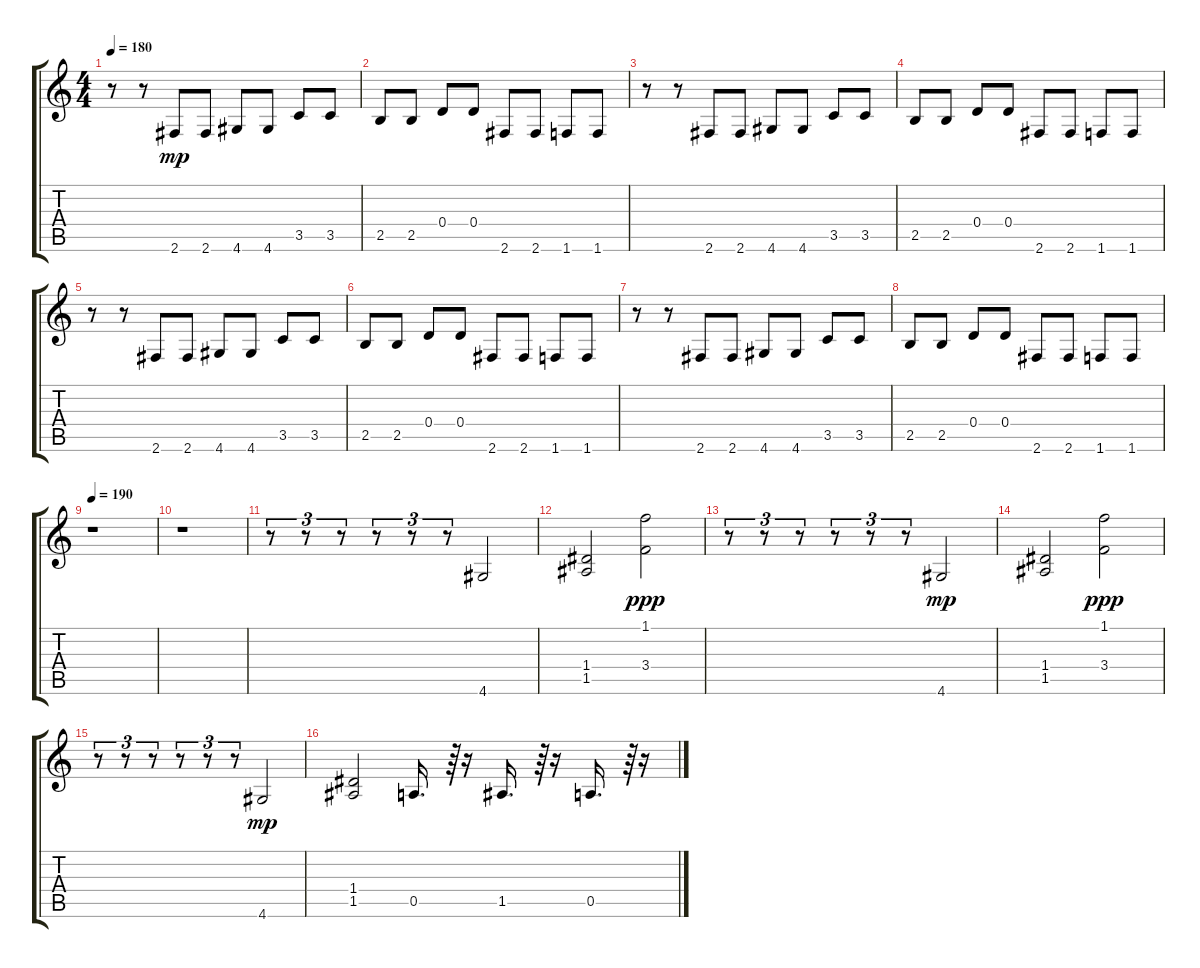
\track "" {instrument distortionguitar}
\staff {score tabs}
\tuning (E4 B3 G3 D3 A2 E2) {hide}
\ts (4 4)
\tempo 180
\clef g2
\ks c
r.8{dy mp} r.8 2.6.8 2.6.8 4.6.8 4.6.8 3.5.8 3.5.8 |
2.5.8 2.5.8 0.4.8 0.4.8 2.6.8 2.6.8 1.6.8 1.6.8 |
r.8 r.8 2.6.8 2.6.8 4.6.8 4.6.8 3.5.8 3.5.8 |
2.5.8 2.5.8 0.4.8 0.4.8 2.6.8 2.6.8 1.6.8 1.6.8 |
r.8 r.8 2.6.8 2.6.8 4.6.8 4.6.8 3.5.8 3.5.8 |
2.5.8 2.5.8 0.4.8 0.4.8 2.6.8 2.6.8 1.6.8 1.6.8 |
r.8 r.8 2.6.8 2.6.8 4.6.8 4.6.8 3.5.8 3.5.8 |
2.5.8 2.5.8 0.4.8 0.4.8 2.6.8 2.6.8 1.6.8 1.6.8 |
\tempo 190
r.1 |
r.1 |
r.8{tu (3 2)} r.8{tu (3 2)} r.8{tu (3 2)} r.8{tu (3 2)} r.8{tu (3 2)} r.8{tu (3 2)} 4.6.2 |
(1.4 1.5).2 (1.1 3.4).2{dy ppp} |
r.8{tu (3 2)} r.8{tu (3 2)} r.8{tu (3 2)} r.8{tu (3 2)} r.8{tu (3 2)} r.8{tu (3 2)} 4.6.2{dy mp} |
(1.4 1.5).2 (1.1 3.4).2{dy ppp} |
r.8{tu (3 2)} r.8{tu (3 2)} r.8{tu (3 2)} r.8{tu (3 2)} r.8{tu (3 2)} r.8{tu (3 2)} 4.6.2{dy mp} |
(1.4 1.5).2 0.5.16{d} r.64{tu (3 2)} r.16 1.5.16{d} r.64{tu (3 2)} r.16 0.5.16{d} r.64{tu (3 2)} r.16
